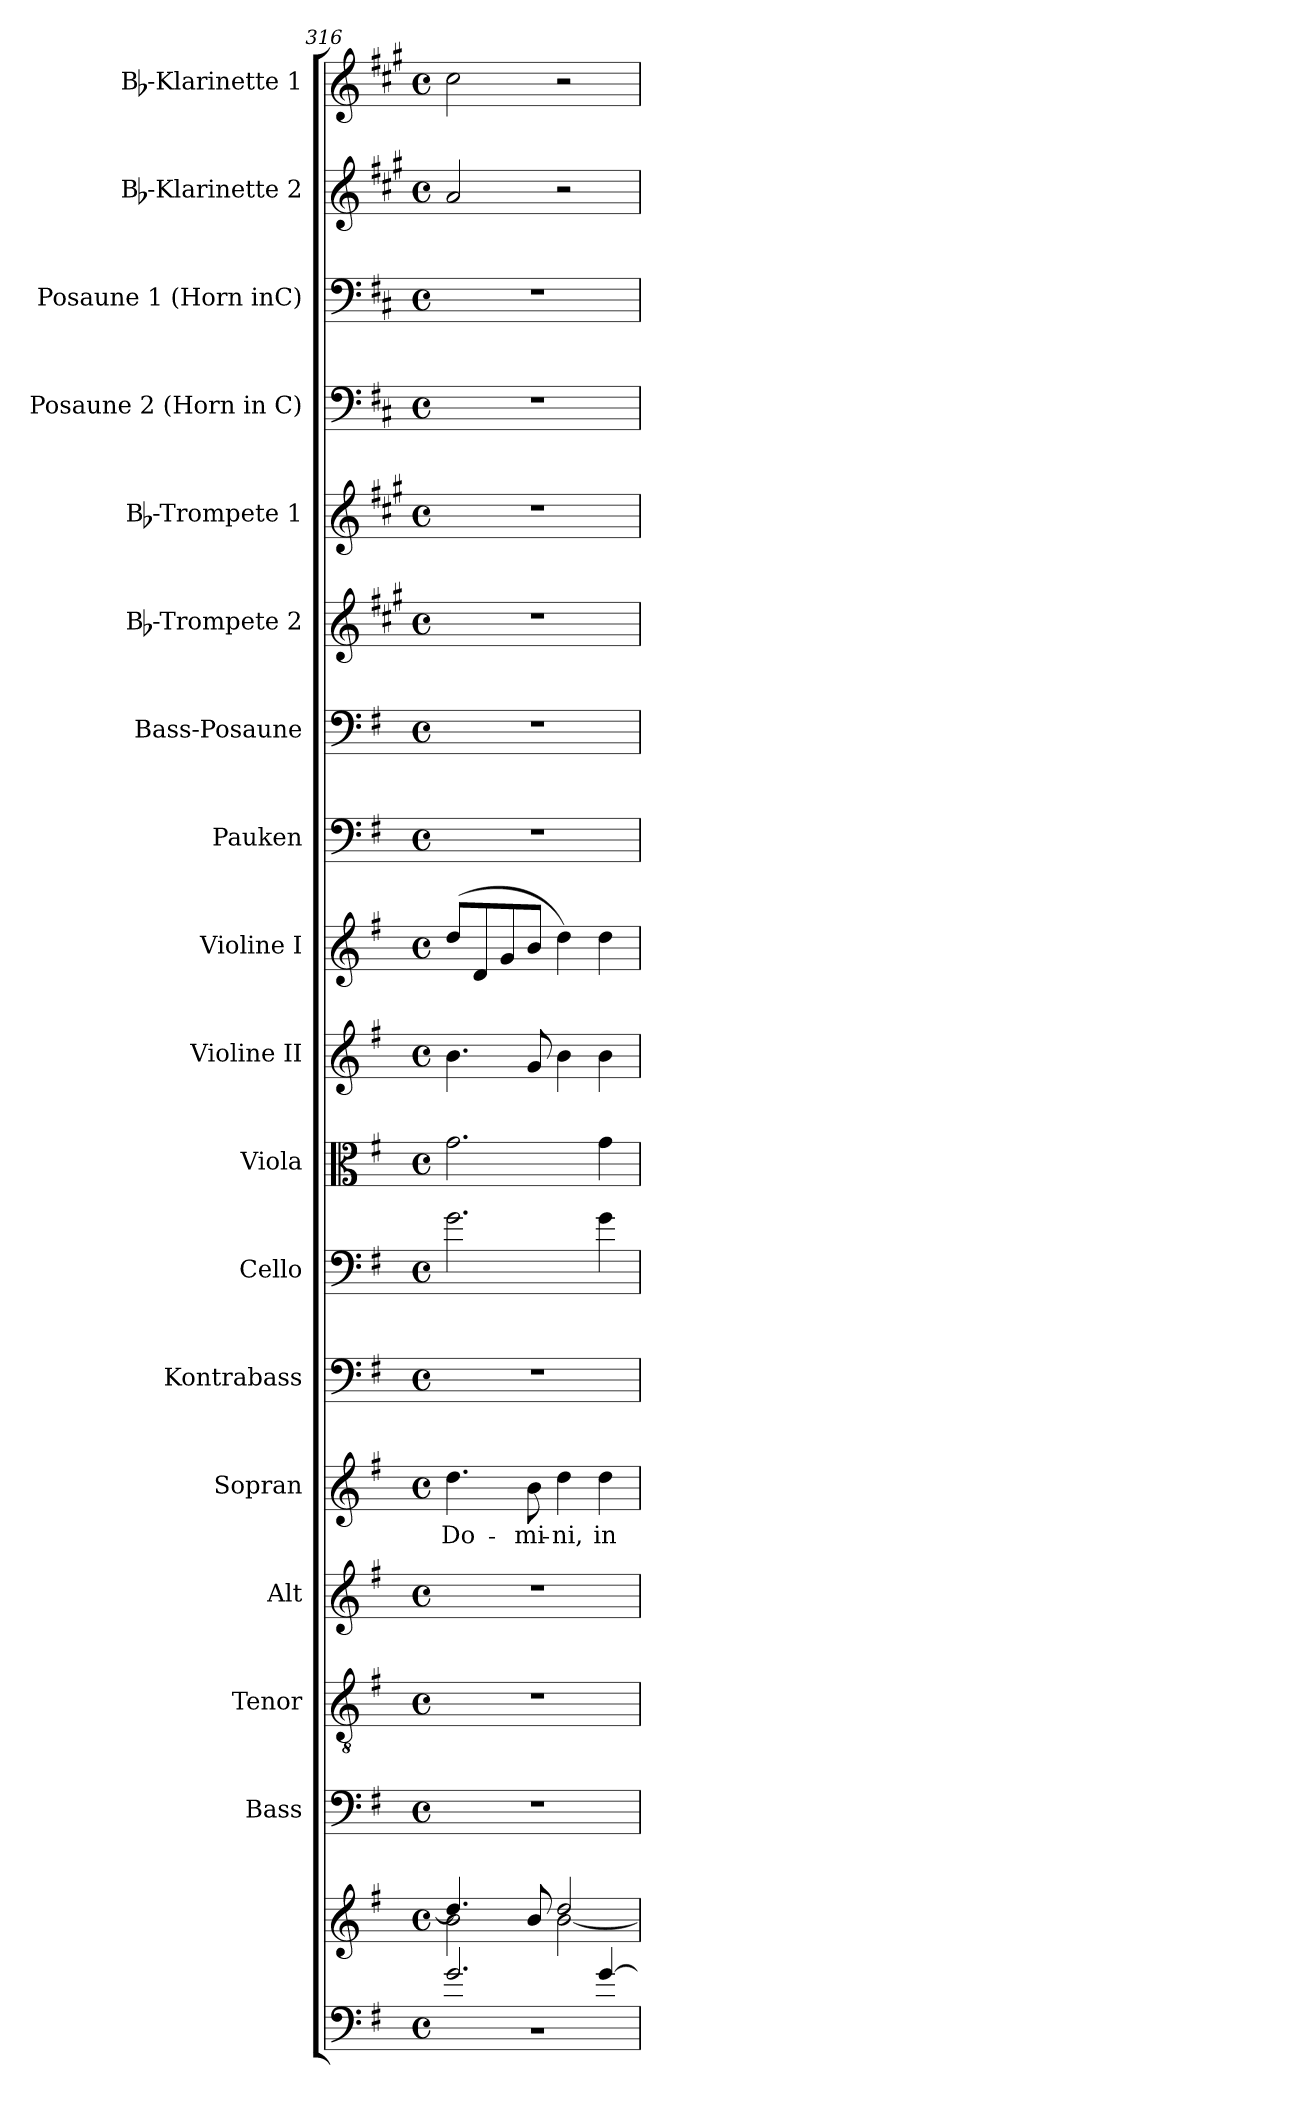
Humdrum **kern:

**kern	**kern	**kern	**kern	**kern	**kern	**text	**kern	**kern	**kern	**kern	**kern	**kern	**kern	**kern	**kern	**kern	**kern	**kern	**kern
*part18	*part18	*part17	*part16	*part15	*part14	*part14	*part13	*part12	*part11	*part10	*part9	*part8	*part7	*part6	*part5	*part4	*part3	*part2	*part1
*staff19	*staff18	*staff17	*staff16	*staff15	*staff14	*staff14	*staff13	*staff12	*staff11	*staff10	*staff9	*staff8	*staff7	*staff6	*staff5	*staff4	*staff3	*staff2	*staff1
*	*	*I"Bass	*I"Tenor	*I"Alt	*I"Sopran	*	*I"Kontrabass	*I"Cello	*I"Viola	*I"Violine II	*I"Violine I	*I"Pauken	*I"Bass-Posaune	*I"Bb-Trompete 2	*I"Bb-Trompete 1	*I"Posaune 2 (Horn in C)	*I"Posaune 1 (Horn inC)	*I"Bb-Klarinette 2	*I"Bb-Klarinette 1
*	*	*I'B.	*I'T.	*I'A.	*I'S.	*	*I'Kb.	*	*I'Vla.	*I'Vl. II	*I'Vl. I	*I'Pk.	*I'B-Pos.	*I'Bb Trp. 2	*I'Bb Trp. 1	*I'Pos. 2	*I'Pos. 1	*I'Bb Kl. 2	*I'Bb Kl. 1
*clefF4	*clefG2	*clefF4	*clefGv2	*clefG2	*clefG2	*	*clefF4	*clefF4	*clefC3	*clefG2	*clefG2	*clefF4	*clefF4	*clefG2	*clefG2	*clefF4	*clefF4	*clefG2	*clefG2
*	*	*	*	*	*	*	*ITrd7c12	*	*	*	*	*	*	*ITrd1c2	*ITrd1c2	*ITrd4c7	*ITrd4c7	*ITrd1c2	*ITrd1c2
*k[f#]	*k[f#]	*k[f#]	*k[f#]	*k[f#]	*k[f#]	*	*k[f#]	*k[f#]	*k[f#]	*k[f#]	*k[f#]	*k[f#]	*k[f#]	*k[f#]	*k[f#]	*k[f#]	*k[f#]	*k[f#]	*k[f#]
*G:	*G:	*G:	*G:	*G:	*G:	*	*G:	*G:	*G:	*G:	*G:	*G:	*G:	*G:	*G:	*G:	*G:	*G:	*G:
*M4/4	*M4/4	*M4/4	*M4/4	*M4/4	*M4/4	*	*M4/4	*M4/4	*M4/4	*M4/4	*M4/4	*M4/4	*M4/4	*M4/4	*M4/4	*M4/4	*M4/4	*M4/4	*M4/4
*met(c)	*met(c)	*met(c)	*met(c)	*met(c)	*met(c)	*	*met(c)	*met(c)	*met(c)	*met(c)	*met(c)	*met(c)	*met(c)	*met(c)	*met(c)	*met(c)	*met(c)	*met(c)	*met(c)
=316	=316	=316	=316	=316	=316	=316	=316	=316	=316	=316	=316	=316	=316	=316	=316	=316	=316	=316	=316
*^	*^	*	*	*	*	*	*	*	*	*	*	*	*	*	*	*	*	*	*
!	!	!	!	!	!	!	!	!LO:LY:b	!	!	!	!	!	!	!	!	!	!	!	!	!
2.g/	1r	4.dd/]	2b\	1r	1r	1r	4.dd\	Do-	1r	2.g\	2.g\	4.b\	(>8dd/L	1r	1r	1r	1r	1r	1r	2g/	2b\
.	.	.	.	.	.	.	.	.	.	.	.	.	8d/	.	.	.	.	.	.	.	.
.	.	.	.	.	.	.	.	.	.	.	.	.	8g/	.	.	.	.	.	.	.	.
!	!	!	!	!	!	!	!	!LO:LY:b	!	!	!	!	!	!	!	!	!	!	!	!	!
.	.	8b/	.	.	.	.	8b\	-mi-	.	.	.	8g/	8b/J	.	.	.	.	.	.	.	.
!	!	!	!	!	!	!	!	!LO:LY:b	!	!	!	!	!	!	!	!	!	!	!	!	!
.	.	2dd/	[<2b\	.	.	.	4dd\	-ni,	.	.	.	4b\	4dd\)	.	.	.	.	.	.	2r	2r
!	!	!	!	!	!	!	!	!LO:LY:b	!	!	!	!	!	!	!	!	!	!	!	!	!
[>4g/	.	.	.	.	.	.	4dd\	in	.	4g\	4g\	4b\	4dd\	.	.	.	.	.	.	.	.
*v	*v	*	*	*	*	*	*	*	*	*	*	*	*	*	*	*	*	*	*	*	*
*	*v	*v	*	*	*	*	*	*	*	*	*	*	*	*	*	*	*	*	*	*
=	=	=	=	=	=	=	=	=	=	=	=	=	=	=	=	=	=	=	=
*-	*-	*-	*-	*-	*-	*-	*-	*-	*-	*-	*-	*-	*-	*-	*-	*-	*-	*-	*-
